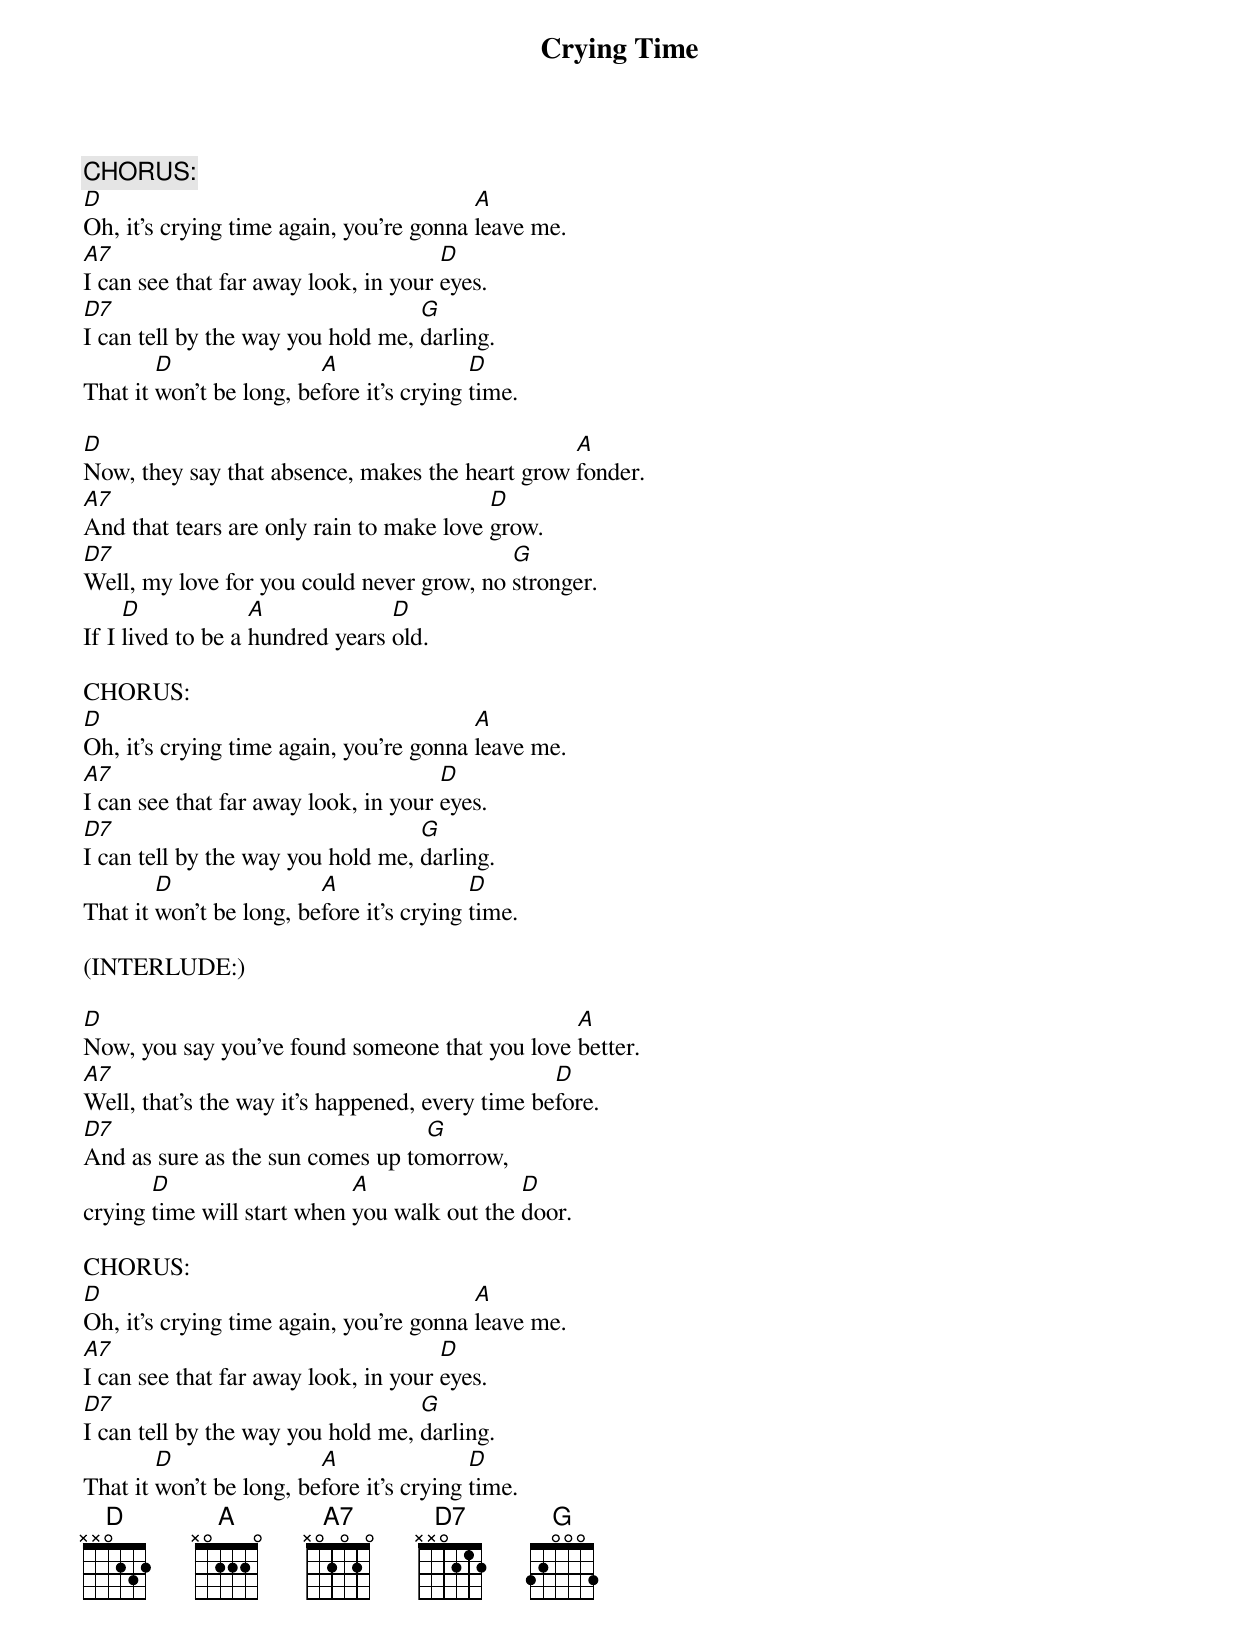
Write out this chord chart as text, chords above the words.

Crying Time

CHORUS:
D                                        A
Oh, it's crying time again, you're gonna leave me.
A7                                    D
I can see that far away look, in your eyes.
D7                                 G
I can tell by the way you hold me, darling.
        D                A                D
That it won't be long, before it's crying time.

D                                                A
Now, they say that absence, makes the heart grow fonder.
A7                                        D
And that tears are only rain to make love grow.
D7                                         G
Well, my love for you could never grow, no stronger.
     D             A             D
If I lived to be a hundred years old.

CHORUS:
D                                        A
Oh, it's crying time again, you're gonna leave me.
A7                                    D
I can see that far away look, in your eyes.
D7                                 G
I can tell by the way you hold me, darling.
        D                A                D
That it won't be long, before it's crying time.

(INTERLUDE:)

D                                               A
Now, you say you've found someone that you love better.
A7                                               D
Well, that's the way it's happened, every time before.
D7                                G
And as sure as the sun comes up tomorrow,
       D                    A                D
crying time will start when you walk out the door.

CHORUS:
D                                        A
Oh, it's crying time again, you're gonna leave me.
A7                                    D
I can see that far away look, in your eyes.
D7                                 G
I can tell by the way you hold me, darling.
        D                A                D
That it won't be long, before it's crying time.
